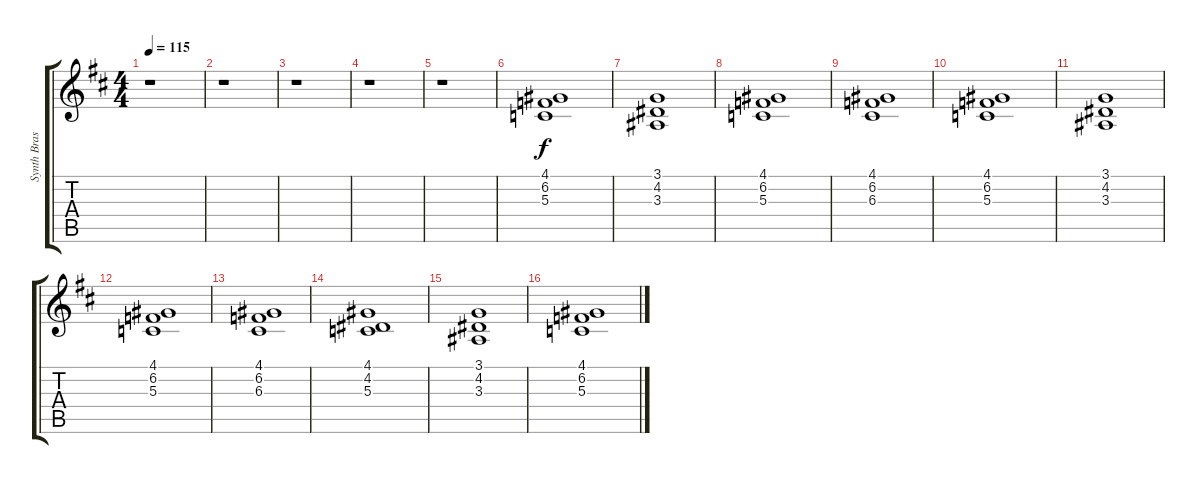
\track ("Synth Brass" "Synth Bras") {instrument synthbrass1}
\staff {score tabs}
\tuning (E4 B3 G3 D3 A2 E2) {hide}
\ts (4 4)
\tempo 115
\clef g2
\ks bminor
r.1{dy f} |
r.1 |
r.1 |
r.1 |
r.1 |
(4.1 6.2 5.3).1 |
(3.1 4.2 3.3).1 |
(4.1 6.2 5.3).1 |
(4.1 6.2 6.3).1 |
(4.1 6.2 5.3).1 |
(3.1 4.2 3.3).1 |
(4.1 6.2 5.3).1 |
(4.1 6.2 6.3).1 |
(4.1 4.2 5.3).1 |
(3.1 4.2 3.3).1 |
(4.1 6.2 5.3).1
